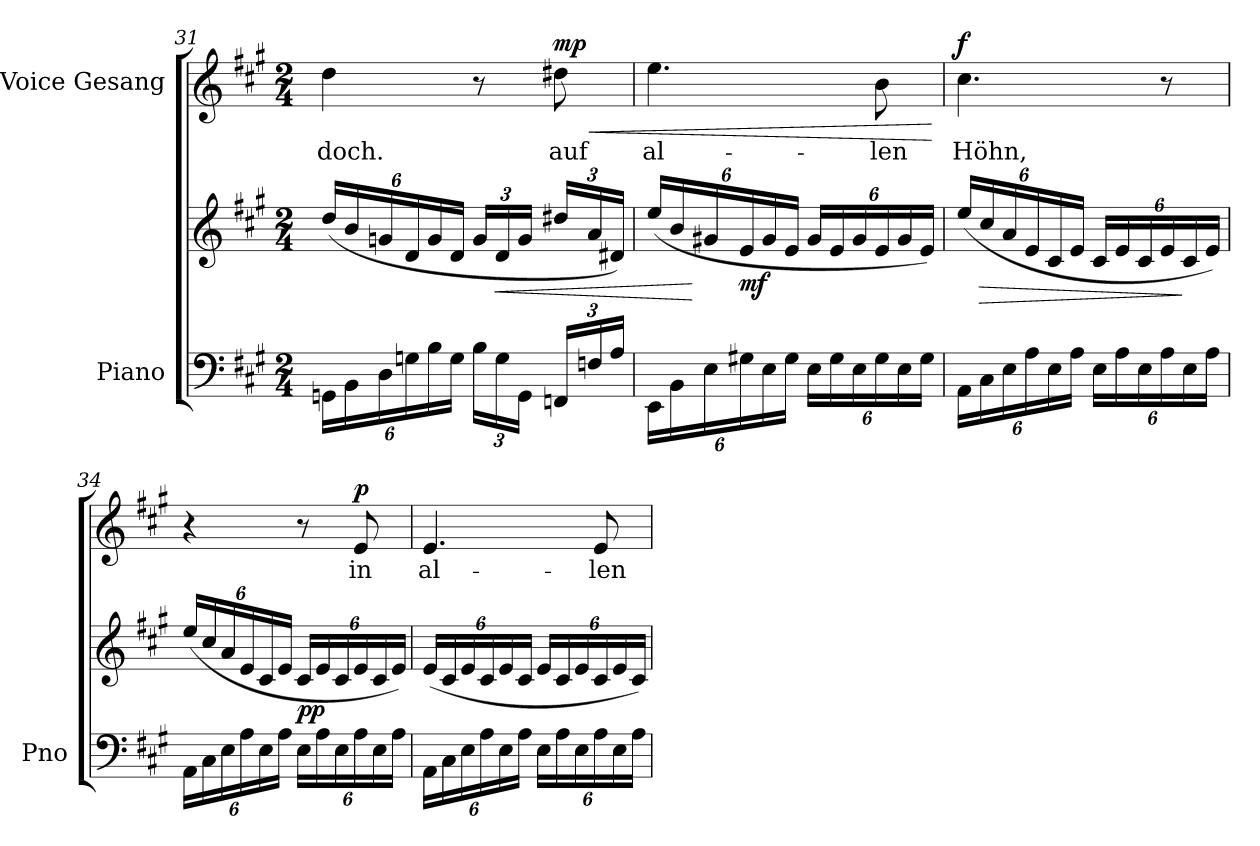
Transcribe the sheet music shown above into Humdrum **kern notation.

**kern	**kern	**dynam	**kern	**text	**dynam
*part2	*part2	*part2	*part1	*part1	*part1
*staff3	*staff2	*staff2/3	*staff1	*staff1	*staff1
*I"Piano	*	*	*I"Voice Gesang	*	*
*I'Pno	*	*	*	*	*
!!LO:LB:g=z
*clefF4	*clefG2	*	*clefG2	*	*
*k[f#c#g#]	*k[f#c#g#]	*	*k[f#c#g#]	*	*
*M2/4	*M2/4	*	*M2/4	*	*
*Xbrackettup	*Xbrackettup	*	*	*	*
=31	=31	=31	=31	=31	=31
!	!	!	!	!LO:LY:b	!
24GGn\LL	(<24dd/LL	.	4dd\	doch.	.
24BB\	24b/	.	.	.	.
24D\	24gn/	.	.	.	.
24Gn\	24d/	.	.	.	.
24B\	24g/	.	.	.	.
24G\JJ	24d/JJ	.	.	.	.
24B\LL	24g/LL	.	8r	.	.
!	!	!LO:HP:b	!	!	!
24G\	24d/	<	.	.	.
24GG\JJ	24g/JJ	.	.	.	.
!	!	!	!	!LO:LY:b	!LO:HP:b
!	!	!	!	!	!LO:DY:n=1:a
24FFn/LL	24dd#X/LL	.	8dd#X\	auf	< mp
24Fn/	24a/	.	.	.	.
24A/JJ	24d#X/JJ)	.	.	.	.
=32	=32	=32	=32	=32	=32
!	!	!	!	!LO:LY:b	!
24EE\LL	(<24ee/LL	.	4.ee\	al-	.
24BB\	24b/	.	.	.	.
24E\	24g#X/	[	.	.	.
!	!	!LO:DY:b	!	!	!
24G#X\	24e/	mf	.	.	.
24E\	24g#/	.	.	.	.
24G#\JJ	24e/JJ	.	.	.	.
24E\LL	24g#/LL	.	.	.	.
24G#\	24e/	.	.	.	.
24E\	24g#/	.	.	.	.
!	!	!	!	!LO:LY:b	!
24G#\	24e/	.	8b\	-len	.
24E\	24g#/	.	.	.	.
24G#\JJ	24e/JJ)	.	.	.	.
.	.	.	.	.	[
=33	=33	=33	=33	=33	=33
!	!	!	!	!LO:LY:b	!LO:DY:a
24AA\LL	(<24ee/LL	.	4.cc#\	Höhn,	f
!	!	!LO:HP:b	!	!	!
24C#\	24cc#/	>	.	.	.
24E\	24a/	.	.	.	.
24A\	24e/	.	.	.	.
24E\	24c#/	.	.	.	.
24A\JJ	24e/JJ	.	.	.	.
24E\LL	24c#/LL	.	.	.	.
24A\	24e/	.	.	.	.
24E\	24c#/	.	.	.	.
24A\	24e/	.	8r	.	.
24E\	24c#/	]	.	.	.
24A\JJ	24e/JJ)	.	.	.	.
!!LO:LB:g=z
=34	=34	=34	=34	=34	=34
24AA\LL	(<24ee/LL	.	4r	.	.
24C#\	24cc#/	.	.	.	.
24E\	24a/	.	.	.	.
24A\	24e/	.	.	.	.
24E\	24c#/	.	.	.	.
24A\JJ	24e/JJ	.	.	.	.
!	!	!LO:DY:b	!	!	!
24E\LL	24c#/LL	pp	8r	.	.
24A\	24e/	.	.	.	.
24E\	24c#/	.	.	.	.
!	!	!	!	!LO:LY:b	!LO:DY:a
24A\	24e/	.	8e/	in	p
24E\	24c#/	.	.	.	.
24A\JJ	24e/JJ)	.	.	.	.
=35	=35	=35	=35	=35	=35
!	!	!	!	!LO:LY:b	!
24AA\LL	(<24e/LL	.	4.e/	al-	.
24C#\	24c#/	.	.	.	.
24E\	24e/	.	.	.	.
24A\	24c#/	.	.	.	.
24E\	24e/	.	.	.	.
24A\JJ	24c#/JJ	.	.	.	.
24E\LL	24e/LL	.	.	.	.
24A\	24c#/	.	.	.	.
24E\	24e/	.	.	.	.
!	!	!	!	!LO:LY:b	!
24A\	24c#/	.	8e/	-len	.
24E\	24e/	.	.	.	.
24A\JJ	24c#/JJ)	.	.	.	.
=	=	=	=	=	=
*-	*-	*-	*-	*-	*-
